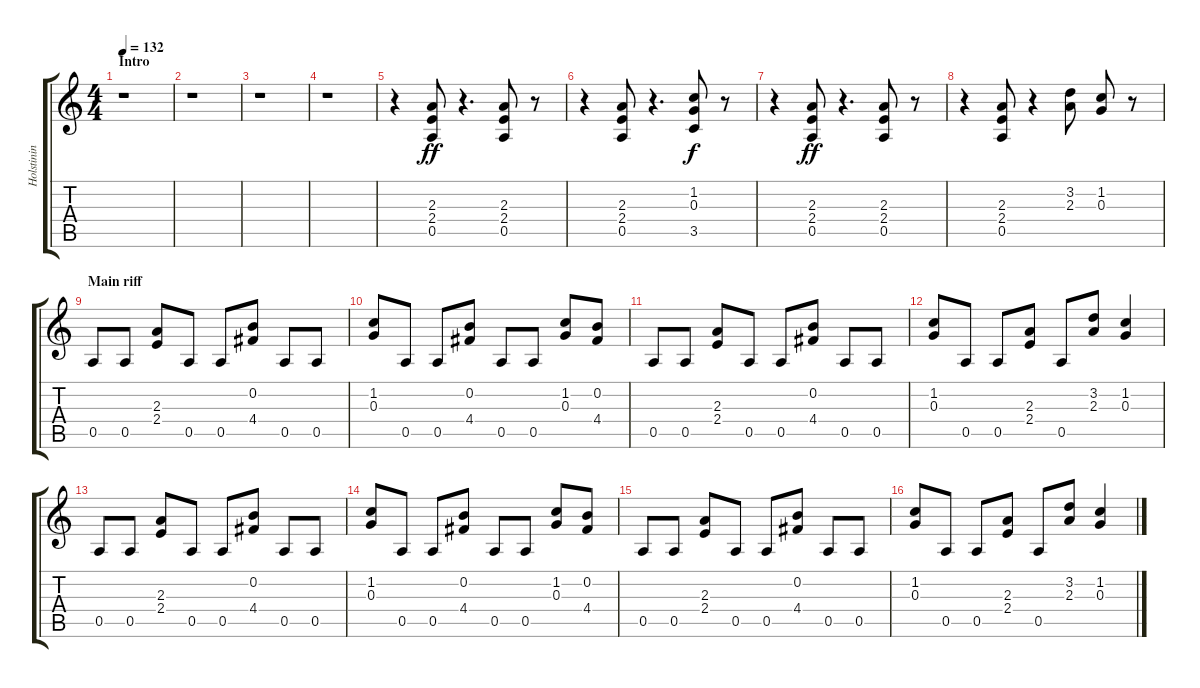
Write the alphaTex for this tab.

\track ("Holstinin" "Holstinin") {instrument distortionguitar}
\staff {score tabs}
\tuning (E4 B3 G3 D3 A2 E2) {hide}
\ts (4 4)
\section ("" "Intro")
\tempo 132
\clef g2
\ks c
r.1{dy ff instrument distortionguitar} |
r.1 |
r.1 |
r.1 |
r.4{volume 13 balance 7 instrument overdrivenguitar} (2.3 2.4 0.5).8 r.4{d} (2.3 2.4 0.5).8 r.8 |
r.4 (2.3 2.4 0.5).8 r.4{d} (1.2 0.3 3.5).8{dy f} r.8 |
r.4 (2.3 2.4 0.5).8{dy ff} r.4{d} (2.3 2.4 0.5).8 r.8 |
r.4 (2.3 2.4 0.5).8 r.4 (3.2 2.3).8 (1.2 0.3).8 r.8 |
\section ("" "Main riff")
0.5.8 0.5.8 (2.3 2.4).8 0.5.8 0.5.8 (0.2 4.4).8 0.5.8 0.5.8 |
(1.2 0.3).8 0.5.8 0.5.8 (0.2 4.4).8 0.5.8 0.5.8 (1.2 0.3).8 (0.2 4.4).8 |
0.5.8 0.5.8 (2.3 2.4).8 0.5.8 0.5.8 (0.2 4.4).8 0.5.8 0.5.8 |
(1.2 0.3).8 0.5.8 0.5.8 (2.3 2.4).8 0.5.8 (3.2 2.3).8 (1.2 0.3).4 |
0.5.8 0.5.8 (2.3 2.4).8 0.5.8 0.5.8 (0.2 4.4).8 0.5.8 0.5.8 |
(1.2 0.3).8 0.5.8 0.5.8 (0.2 4.4).8 0.5.8 0.5.8 (1.2 0.3).8 (0.2 4.4).8 |
0.5.8 0.5.8 (2.3 2.4).8 0.5.8 0.5.8 (0.2 4.4).8 0.5.8 0.5.8 |
(1.2 0.3).8 0.5.8 0.5.8 (2.3 2.4).8 0.5.8 (3.2 2.3).8 (1.2 0.3).4
